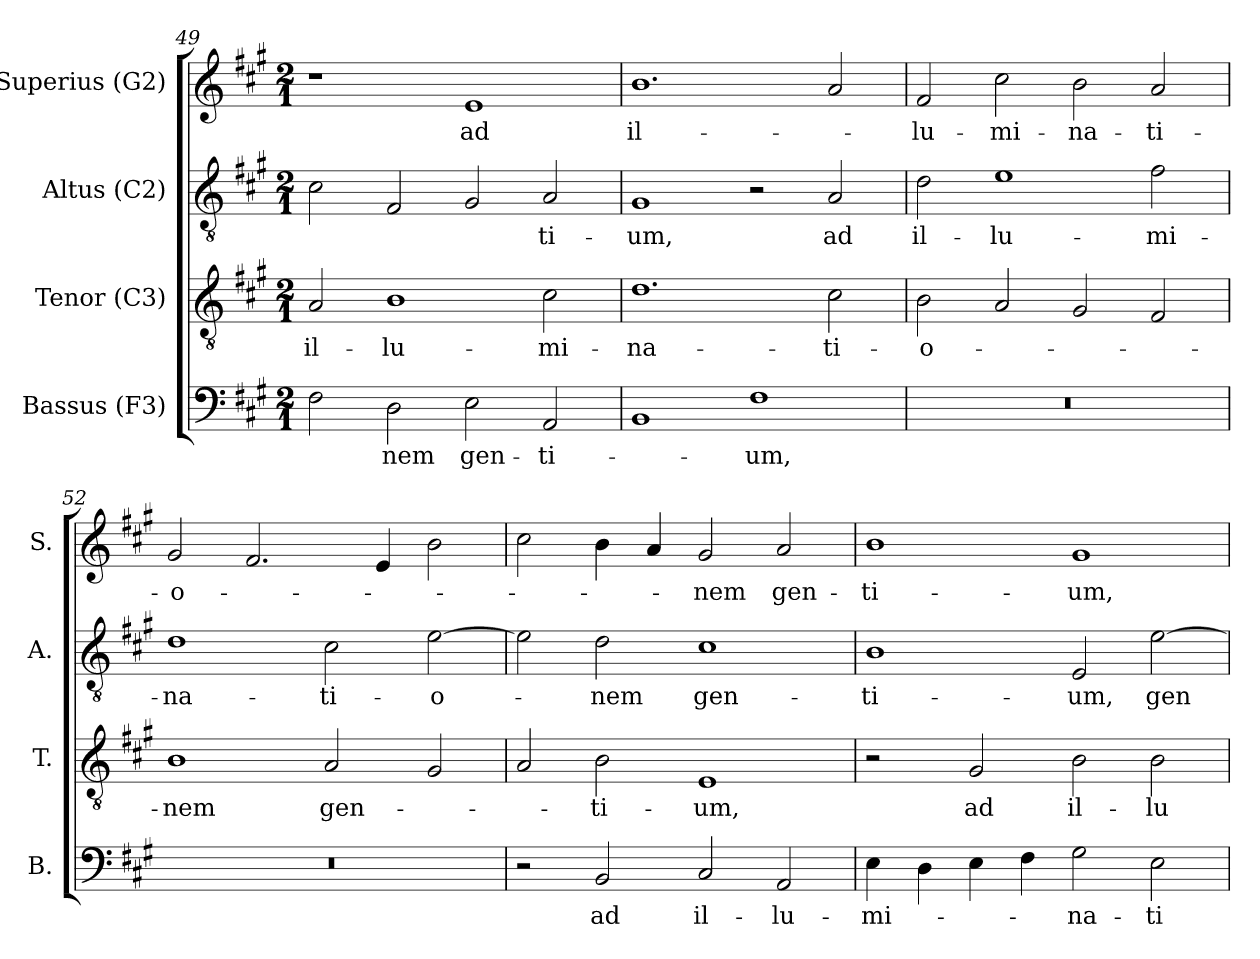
**kern	**text	**kern	**text	**kern	**text	**kern	**text
*part4	*part4	*part3	*part3	*part2	*part2	*part1	*part1
*staff4	*staff4	*staff3	*staff3	*staff2	*staff2	*staff1	*staff1
*I"Bassus (F3)	*	*I"Tenor (C3)	*	*I"Altus (C2)	*	*I"Superius (G2)	*
*I'B.	*	*I'T.	*	*I'A.	*	*I'S.	*
!!LO:LB:g=z
*clefF4	*	*clefGv2	*	*clefGv2	*	*clefG2	*
*	*	*ITrd7c12	*	*ITrd7c12	*	*	*
*k[f#c#g#]	*	*k[f#c#g#]	*	*k[f#c#g#]	*	*k[f#c#g#]	*
*A:	*	*A:	*	*A:	*	*A:	*
*M2/1	*	*M2/1	*	*M2/1	*	*M2/1	*
=49	=49	=49	=49	=49	=49	=49	=49
!	!	!	!LO:LY:b:color=#000000	!	!	!	!
2F#i\	.	2AAi/	il-	2C#i\	.	1r	.
!	!LO:LY:b:color=#000000	!	!	!	!	!	!
!	!	!	!LO:LY:b:color=#000000	!	!	!	!
2Di\	-nem	1BBi	-lu-	2FF#i/	.	.	.
!	!LO:LY:b:color=#000000	!	!	!	!	!	!
!	!	!	!	!	!	!	!LO:LY:b:color=#000000
2Ei\	gen-	.	.	2GG#i/	.	1ei	ad
!	!LO:LY:b:color=#000000	!	!	!	!	!	!
!	!	!	!LO:LY:b:color=#000000	!	!	!	!
!	!	!	!	!	!LO:LY:b:color=#000000	!	!
2AAi/	-ti-	2C#i\	-mi-	2AAi/	-ti-	.	.
=50	=50	=50	=50	=50	=50	=50	=50
!	!	!	!LO:LY:b:color=#000000	!	!	!	!
!	!	!	!	!	!LO:LY:b:color=#000000	!	!
!	!	!	!	!	!	!	!LO:LY:b:color=#000000
1BBi	.	1.Di	-na-	1GG#i	-um,	1.bi	il-
!	!LO:LY:b:color=#000000	!	!	!	!	!	!
1F#i	-um,	.	.	2r	.	.	.
!	!	!	!LO:LY:b:color=#000000	!	!	!	!
!	!	!	!	!	!LO:LY:b:color=#000000	!	!
.	.	2C#i\	-ti-	2AAi/	ad	2ai/	.
=51	=51	=51	=51	=51	=51	=51	=51
!LO:N:vis=1	!	!	!	!	!	!	!
!	!	!	!LO:LY:b:color=#000000	!	!	!	!
!	!	!	!	!	!LO:LY:b:color=#000000	!	!
!	!	!	!	!	!	!	!LO:LY:b:color=#000000
0r	.	2BBi\	-o-	2Di\	il-	2f#i/	-lu-
!	!	!	!	!	!LO:LY:b:color=#000000	!	!
!	!	!	!	!	!	!	!LO:LY:b:color=#000000
.	.	2AAi/	.	1Ei	-lu-	2cc#i\	-mi-
!	!	!	!	!	!	!	!LO:LY:b:color=#000000
.	.	2GG#i/	.	.	.	2bi\	-na-
!	!	!	!	!	!LO:LY:b:color=#000000	!	!
!	!	!	!	!	!	!	!LO:LY:b:color=#000000
.	.	2FF#i/	.	2F#i\	-mi-	2ai/	-ti-
=52	=52	=52	=52	=52	=52	=52	=52
!LO:N:vis=1	!	!	!	!	!	!	!
!	!	!	!LO:LY:b:color=#000000	!	!	!	!
!	!	!	!	!	!LO:LY:b:color=#000000	!	!
!	!	!	!	!	!	!	!LO:LY:b:color=#000000
0r	.	1BBi	-nem	1Di	-na-	2g#i/	-o-
.	.	.	.	.	.	2.f#i/	.
!	!	!	!LO:LY:b:color=#000000	!	!	!	!
!	!	!	!	!	!LO:LY:b:color=#000000	!	!
.	.	2AAi/	gen-	2C#i\	-ti-	.	.
.	.	.	.	.	.	4ei/	.
!	!	!	!	!	!LO:LY:b:color=#000000	!	!
.	.	2GG#i/	.	[2Ei\	-o-	2bi\	.
!!LO:LB:g=z
=53	=53	=53	=53	=53	=53	=53	=53
2r	.	2AAi/	.	2Ei\]	.	2cc#i\	.
!	!LO:LY:b:color=#000000	!	!	!	!	!	!
!	!	!	!LO:LY:b:color=#000000	!	!	!	!
!	!	!	!	!	!LO:LY:b:color=#000000	!	!
2BBi/	ad	2BBi\	-ti-	2Di\	-nem	4bi\	.
.	.	.	.	.	.	4ai/	.
!	!LO:LY:b:color=#000000	!	!	!	!	!	!
!	!	!	!LO:LY:b:color=#000000	!	!	!	!
!	!	!	!	!	!LO:LY:b:color=#000000	!	!
!	!	!	!	!	!	!	!LO:LY:b:color=#000000
2C#i/	il-	1EEi	-um,	1C#i	gen-	2g#i/	-nem
!	!LO:LY:b:color=#000000	!	!	!	!	!	!
!	!	!	!	!	!	!	!LO:LY:b:color=#000000
2AAi/	-lu-	.	.	.	.	2ai/	gen-
=54	=54	=54	=54	=54	=54	=54	=54
!	!LO:LY:b:color=#000000	!	!	!	!	!	!
!	!	!	!	!	!LO:LY:b:color=#000000	!	!
!	!	!	!	!	!	!	!LO:LY:b:color=#000000
4Ei\	-mi-	2r	.	1BBi	-ti-	1bi	-ti-
4Di\	.	.	.	.	.	.	.
!	!	!	!LO:LY:b:color=#000000	!	!	!	!
4Ei\	.	2GG#i/	ad	.	.	.	.
4F#i\	.	.	.	.	.	.	.
!	!LO:LY:b:color=#000000	!	!	!	!	!	!
!	!	!	!LO:LY:b:color=#000000	!	!	!	!
!	!	!	!	!	!LO:LY:b:color=#000000	!	!
!	!	!	!	!	!	!	!LO:LY:b:color=#000000
2G#i\	-na-	2BBi\	il-	2EEi/	-um,	1g#i	-um,
!	!LO:LY:b:color=#000000	!	!	!	!	!	!
!	!	!	!LO:LY:b:color=#000000	!	!	!	!
!	!	!	!	!	!LO:LY:b:color=#000000	!	!
2Ei\	-ti-	2BBi\	-lu-	[2Ei\	gen-	.	.
=	=	=	=	=	=	=	=
*-	*-	*-	*-	*-	*-	*-	*-
